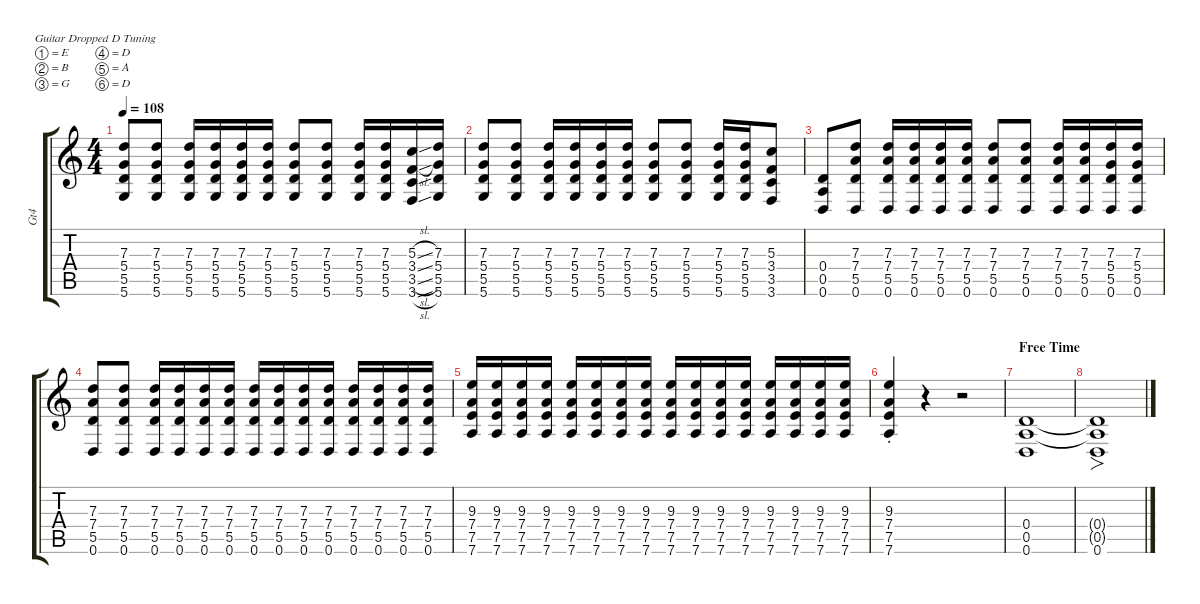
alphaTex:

\defaultSystemsLayout 4
\hideDynamics
\bracketExtendMode groupsimilarinstruments
\otherSystemsTrackNameOrientation horizontal
\chordDiagramsInScore
\track ("Rhythm" "Gt4") {instrument distortionguitar}
\staff {score tabs}
\tuning (E4 B3 G3 D3 A2 D2)
\ts (4 4)
\tempo 108
\clef g2
\ks c
(5.6 5.5 7.3 5.4).8{dy f} (5.6 5.5 7.3 5.4).8 (5.6 5.5 7.3 5.4).16 (5.6 5.5 7.3 5.4).16 (5.6 5.5 7.3 5.4).16 (5.6 5.5 7.3 5.4).16 (5.6 5.5 7.3 5.4).8 (5.6 5.5 7.3 5.4).8 (5.6 5.5 7.3 5.4).16 (5.6 5.5 7.3 5.4).16 (3.6{sl} 3.5{sl} 5.3{sl} 3.4{sl}).16 (5.6 5.5 7.3 5.4).16 |
(5.6 5.5 7.3 5.4).8 (5.6 5.5 7.3 5.4).8 (5.6 5.5 7.3 5.4).16 (5.6 5.5 7.3 5.4).16 (5.6 5.5 7.3 5.4).16 (5.6 5.5 7.3 5.4).16 (5.6 5.5 7.3 5.4).8 (5.6 5.5 7.3 5.4).8 (5.6 5.5 7.3 5.4).16 (5.6 5.5 7.3 5.4).16 (3.6 3.5 5.3 3.4).8 |
(0.6 0.5 0.4).8 (0.6 5.5 7.4 7.3).8 (0.6 5.5 7.4 7.3).16 (0.6 5.5 7.4 7.3).16 (0.6 5.5 7.4 7.3).16 (0.6 5.5 7.4 7.3).16 (0.6 5.5 7.4 7.3).8 (0.6 5.5 7.4 7.3).8 (0.6 5.5 7.4 7.3).16 (0.6 5.5 7.4 7.3).16 (0.6 5.5 5.4 7.3).16 (0.6 5.5 5.4 7.3).16 |
(0.6 5.5 7.4 7.3).8 (0.6 5.5 7.4 7.3).8 (0.6 5.5 7.4 7.3).16 (0.6 5.5 7.4 7.3).16 (0.6 5.5 7.4 7.3).16 (0.6 5.5 7.4 7.3).16 (0.6 5.5 7.4 7.3).16 (0.6 5.5 7.4 7.3).16 (0.6 5.5 7.4 7.3).16 (0.6 5.5 7.4 7.3).16 (0.6 5.5 7.4 7.3).16 (0.6 5.5 7.4 7.3).16 (0.6 5.5 7.4 7.3).16 (0.6 5.5 7.4 7.3).16 |
(7.6 7.5 7.4 9.3).16 (7.6 7.5 7.4 9.3).16 (7.6 7.5 7.4 9.3).16 (7.6 7.5 7.4 9.3).16 (7.6 7.5 7.4 9.3).16 (7.6 7.5 7.4 9.3).16 (7.6 7.5 7.4 9.3).16 (7.6 7.5 7.4 9.3).16 (7.6 7.5 7.4 9.3).16 (7.6 7.5 7.4 9.3).16 (7.6 7.5 7.4 9.3).16 (7.6 7.5 7.4 9.3).16 (7.6 7.5 7.4 9.3).16 (7.6 7.5 7.4 9.3).16 (7.6 7.5 7.4 9.3).16 (7.6 7.5 7.4 9.3).16 |
(9.3 7.4 7.5 7.6{st}).4 r.4 r.2 |
\section ("" "Free Time")
(0.4 0.5 0.6).1 |
(0.4{t} 0.5{t} 0.6).1{fo}
